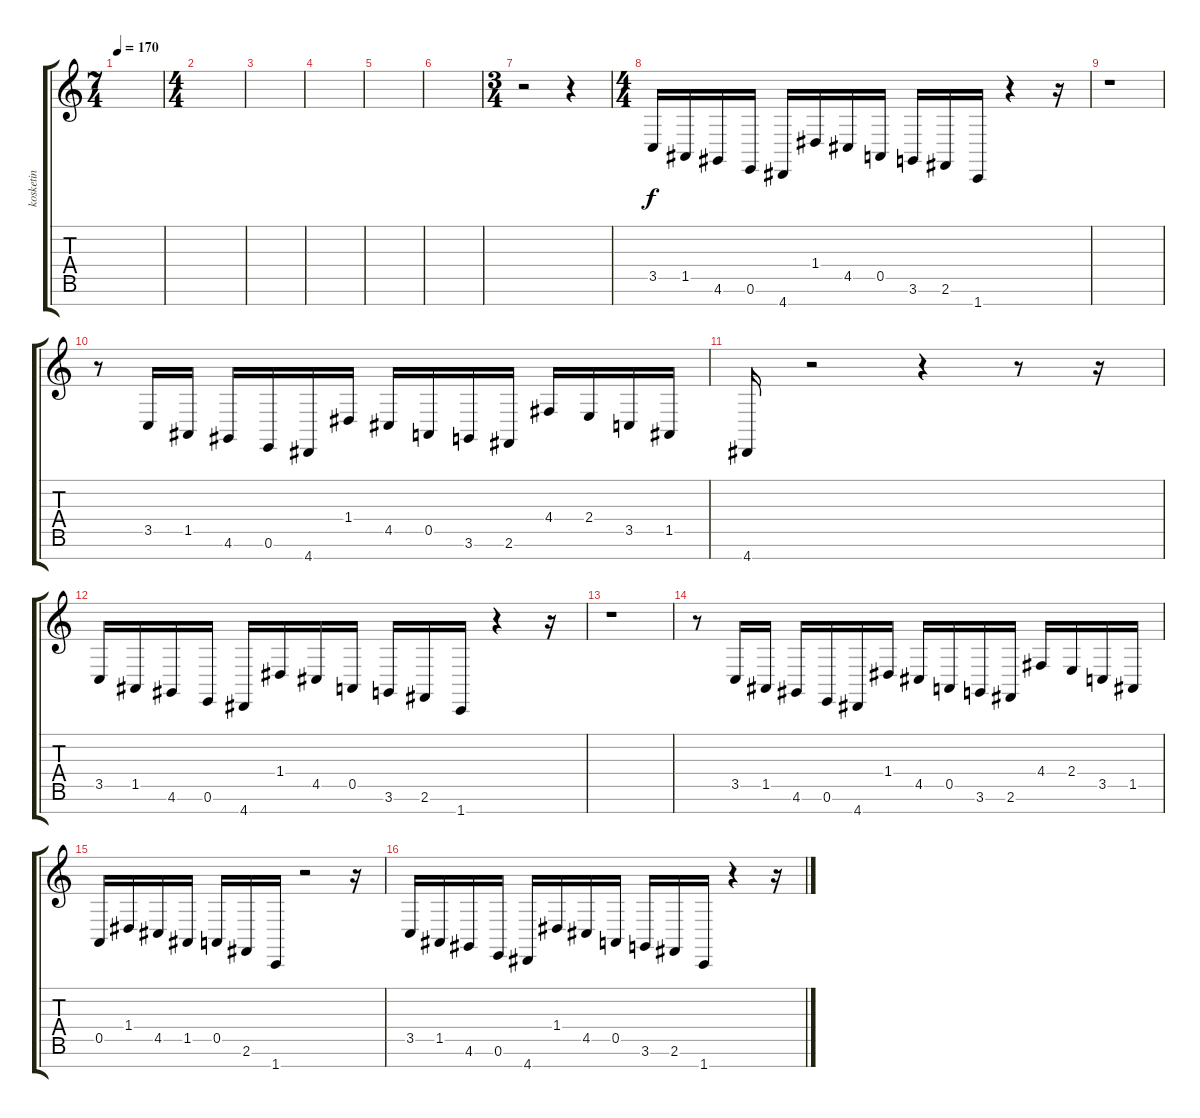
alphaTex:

\track ("kosketin" "kosketin") {instrument lead5charang}
\staff {score tabs}
\tuning (E4 B3 G3 D3 A2 E2 B1) {hide}
\ts (7 4)
\tempo 170
\clef g2
\ks c
|
\ts (4 4)
|
|
|
|
|
\ts (3 4)
r.2 r.4 |
\ts (4 4)
3.5.16 1.5.16 4.6.16 0.6.16 4.7.16 1.4.16 4.5.16 0.5.16 3.6.16 2.6.16 1.7.16 r.4 r.16 |
r.1 |
r.8 3.5.16 1.5.16 4.6.16 0.6.16 4.7.16 1.4.16 4.5.16 0.5.16 3.6.16 2.6.16 4.4.16 2.4.16 3.5.16 1.5.16 |
4.7.16 r.2 r.4 r.8 r.16 |
3.5.16 1.5.16 4.6.16 0.6.16 4.7.16 1.4.16 4.5.16 0.5.16 3.6.16 2.6.16 1.7.16 r.4 r.16 |
r.1 |
r.8 3.5.16 1.5.16 4.6.16 0.6.16 4.7.16 1.4.16 4.5.16 0.5.16 3.6.16 2.6.16 4.4.16 2.4.16 3.5.16 1.5.16 |
0.5.16 1.4.16 4.5.16 1.5.16 0.5.16 2.6.16 1.7.16 r.2 r.16 |
3.5.16 1.5.16 4.6.16 0.6.16 4.7.16 1.4.16 4.5.16 0.5.16 3.6.16 2.6.16 1.7.16 r.4 r.16
